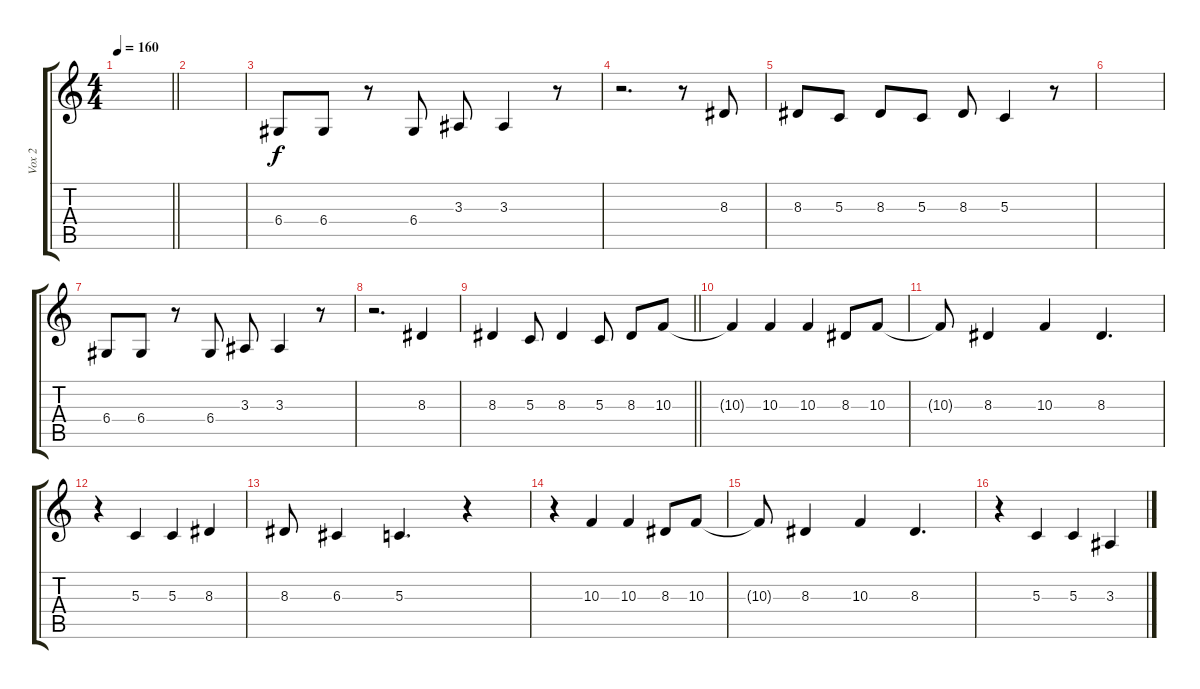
\track ("Vox 2" "Vox 2") {instrument viola}
\staff {score tabs}
\tuning (E4 B3 G3 D3 A2 E2) {hide}
\ts (4 4)
\tempo 160
\clef g2
\barLineRight lightlight
\ks c
|
\section ("" " ")
|
6.4.8 6.4.8 r.8 6.4.8 3.3.8 3.3.4 r.8 |
r.2{d} r.8 8.3.8 |
8.3.8 5.3.8 8.3.8 5.3.8 8.3.8 5.3.4 r.8 |
|
6.4.8 6.4.8 r.8 6.4.8 3.3.8 3.3.4 r.8 |
r.2{d} 8.3.4 |
\barLineRight lightlight
8.3.4 5.3.8 8.3.4 5.3.8 8.3.8 10.3.8 |
\section ("" " ")
10.3{t}.4 10.3.4 10.3.4 8.3.8 10.3.8 |
10.3{t}.8 8.3.4 10.3.4 8.3.4{d} |
r.4 5.3.4 5.3.4 8.3.4 |
8.3.8 6.3.4 5.3.4{d} r.4 |
r.4 10.3.4 10.3.4 8.3.8 10.3.8 |
10.3{t}.8 8.3.4 10.3.4 8.3.4{d} |
r.4 5.3.4 5.3.4 3.3.4
